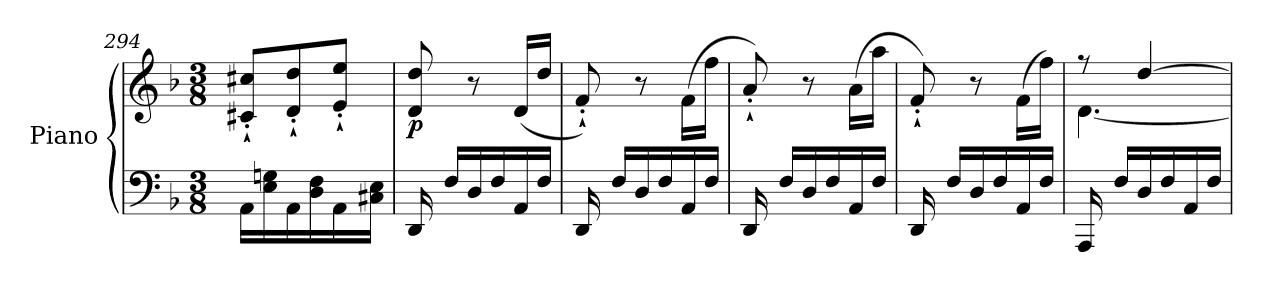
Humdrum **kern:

**kern	**kern	**dynam
*part1	*part1	*part1
*staff2	*staff1	*staff1/2
*I"Piano	*	*
*I'Pno	*	*
!!LO:LB:g=z
*clefF4	*clefG2	*
*k[b-]	*k[b-]	*
*M3/8	*M3/8	*
=294	=294	=294
16AA\LL	8c#X/`' 8cc#X/`'L	.
16E\ 16Gn\	.	.
16AA\	8d/`' 8dd/`'	.
16D\ 16F\	.	.
16AA\	8e/`' 8ee/`'J	.
16C#X\ 16E\JJ	.	.
=295	=295	=295
!	!	!LO:DY:b
16DD/	8d/ 8dd/	p
16F/LL	.	.
16D/	8r	.
16F/	.	.
16AA/	(16d/LL	.
16F/JJ	16dd/JJ	.
=296	=296	=296
16DD/	8f`'/)	.
16F/LL	.	.
16D/	8r	.
16F/	.	.
16AA/	(16f\LL	.
16F/JJ	16ff\JJ	.
=297	=297	=297
16DD/	8a`'/)	.
16F/LL	.	.
16D/	8r	.
16F/	.	.
16AA/	(16a\LL	.
16F/JJ	16aa\JJ	.
=298	=298	=298
16DD/	8f`'/)	.
16F/LL	.	.
16D/	8r	.
16F/	.	.
16AA/	(16f\LL	.
16F/JJ	16ff\JJ)	.
!!LO:PB:g=z
=299	=299	=299
*	*^	*
!	!	!	!LO:DY:b
16AAA/	8r	[4.d\	other-dynamics
16F/LL	.	.	.
16D/	[4dd/	.	.
16F/	.	.	.
16AA/	.	.	.
16F/JJ	.	.	.
*	*v	*v	*
=	=	=
*-	*-	*-
